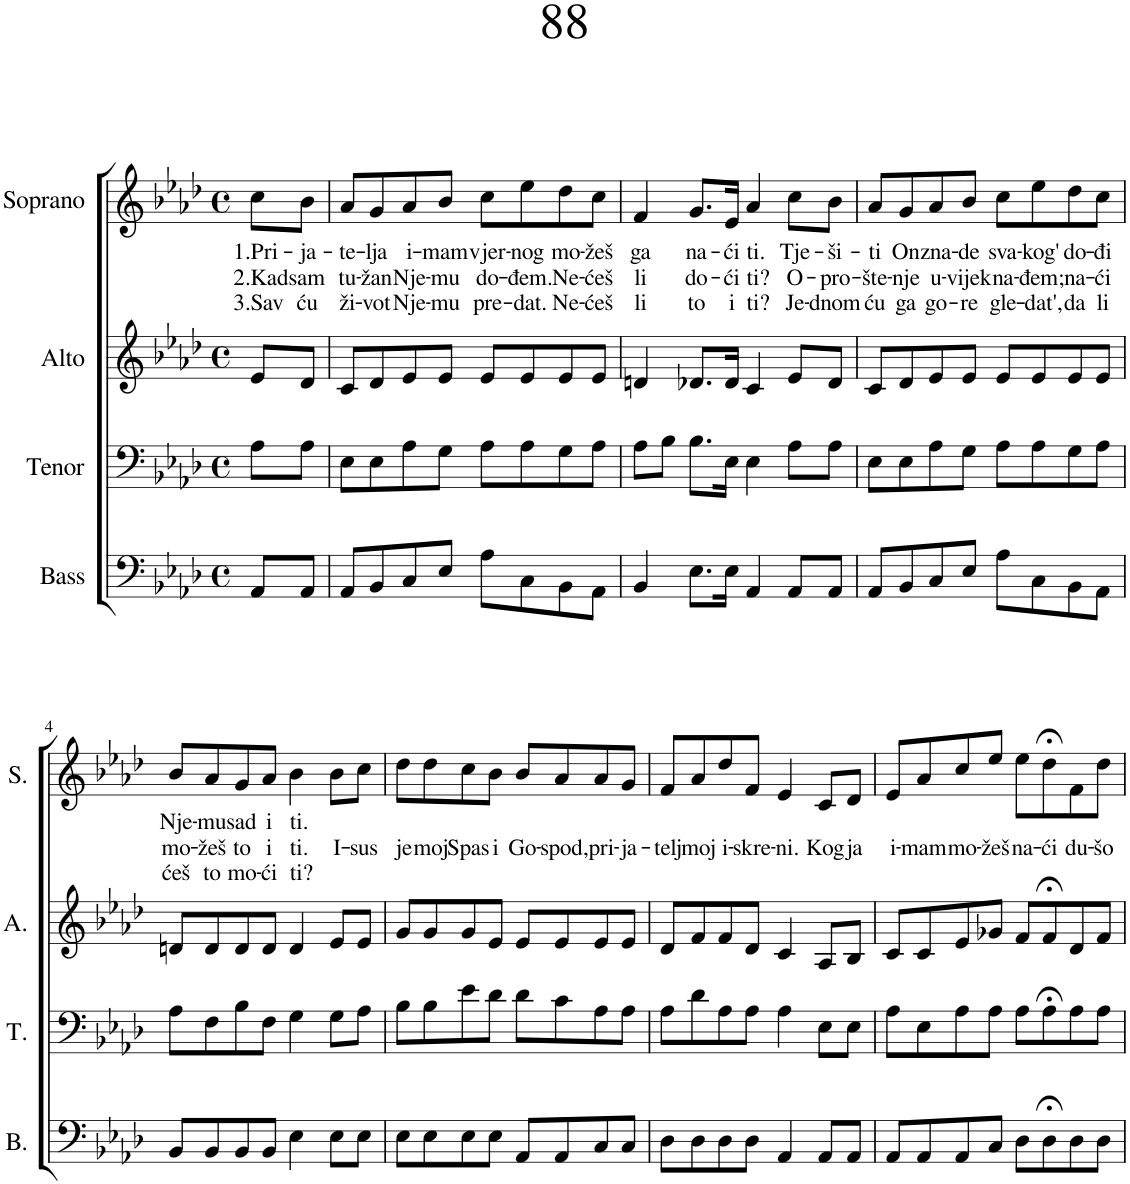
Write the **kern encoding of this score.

**kern	**kern	**kern	**kern	**text	**text	**text
*part4	*part3	*part2	*part1	*part1	*part1	*part1
*staff4	*staff3	*staff2	*staff1	*staff1	*staff1	*staff1
*I"Bass	*I"Tenor	*I"Alto	*I"Soprano	*	*	*
*I'B.	*I'T.	*I'A.	*I'S.	*	*	*
*clefF4	*clefF4	*clefG2	*clefG2	*	*	*
*k[b-e-a-d-]	*k[b-e-a-d-]	*k[b-e-a-d-]	*k[b-e-a-d-]	*	*	*
*M4/4	*M4/4	*M4/4	*M4/4	*	*	*
*met(c)	*met(c)	*met(c)	*met(c)	*	*	*
=	=	=	=	=	=	=
!	!	!	!	!LO:LY:b	!LO:LY:b	!LO:LY:b
8AA-/L	8A-\L	8e-/L	8cc\L	1.Pri-	2.Kad	3.Sav
!	!	!	!	!LO:LY:b	!LO:LY:b	!LO:LY:b
8AA-/J	8A-\J	8d-/J	8b-\J	-ja-	sam	ću
=1	=1	=1	=1	=1	=1	=1
!	!	!	!	!LO:LY:b	!LO:LY:b	!LO:LY:b
8AA-/L	8E-\L	8c/L	8a-/L	-te-	tu-	ži-
!	!	!	!	!LO:LY:b	!LO:LY:b	!LO:LY:b
8BB-/	8E-\	8d-/	8g/	-lja	-žan	-vot
!	!	!	!	!LO:LY:b	!LO:LY:b	!LO:LY:b
8C/	8A-\	8e-/	8a-/	i-	Nje-	Nje-
!	!	!	!	!LO:LY:b	!LO:LY:b	!LO:LY:b
8E-/J	8G\J	8e-/J	8b-/J	-mam	-mu	-mu
!	!	!	!	!LO:LY:b	!LO:LY:b	!LO:LY:b
8A-\L	8A-\L	8e-/L	8cc\L	vjer-	do-	pre-
!	!	!	!	!LO:LY:b	!LO:LY:b	!LO:LY:b
8C\	8A-\	8e-/	8ee-\	-nog	-đem.	-dat.
!	!	!	!	!LO:LY:b	!LO:LY:b	!LO:LY:b
8BB-\	8G\	8e-/	8dd-\	mo-	Ne-	Ne-
!	!	!	!	!LO:LY:b	!LO:LY:b	!LO:LY:b
8AA-\J	8A-\J	8e-/J	8cc\J	-žeš	-ćeš	-ćeš
=2	=2	=2	=2	=2	=2	=2
!	!	!	!	!LO:LY:b	!LO:LY:b	!LO:LY:b
4BB-/	8A-\L	4dn/	4f/	ga	li	li
.	8B-\J	.	.	.	.	.
!	!	!	!	!LO:LY:b	!LO:LY:b	!LO:LY:b
8.E-\L	8.B-\L	8.d-X/L	8.g/L	na-	do-	to
!	!	!	!	!LO:LY:b	!LO:LY:b	!LO:LY:b
16E-\Jk	16E-\Jk	16d-/Jk	16e-/Jk	-ći	-ći	i
!	!	!	!	!LO:LY:b	!LO:LY:b	!LO:LY:b
4AA-/	4E-\	4c/	4a-/	ti.	ti?	ti?
!	!	!	!	!LO:LY:b	!LO:LY:b	!LO:LY:b
8AA-/L	8A-\L	8e-/L	8cc\L	Tje-	O-	Je-
!	!	!	!	!LO:LY:b	!LO:LY:b	!LO:LY:b
8AA-/J	8A-\J	8d-/J	8b-\J	-ši-	-pro-	-dnom
=3	=3	=3	=3	=3	=3	=3
!	!	!	!	!LO:LY:b	!LO:LY:b	!LO:LY:b
8AA-/L	8E-\L	8c/L	8a-/L	-ti	-šte-	ću
!	!	!	!	!LO:LY:b	!LO:LY:b	!LO:LY:b
8BB-/	8E-\	8d-/	8g/	On	-nje	ga
!	!	!	!	!LO:LY:b	!LO:LY:b	!LO:LY:b
8C/	8A-\	8e-/	8a-/	zna-	u-	go-
!	!	!	!	!LO:LY:b	!LO:LY:b	!LO:LY:b
8E-/J	8G\J	8e-/J	8b-/J	-de	-vijek	-re
!	!	!	!	!LO:LY:b	!LO:LY:b	!LO:LY:b
8A-\L	8A-\L	8e-/L	8cc\L	sva-	na-	gle-
!	!	!	!	!LO:LY:b	!LO:LY:b	!LO:LY:b
8C\	8A-\	8e-/	8ee-\	-kog'	-đem;	-dat',
!	!	!	!	!LO:LY:b	!LO:LY:b	!LO:LY:b
8BB-\	8G\	8e-/	8dd-\	do-	na-	da
!	!	!	!	!LO:LY:b	!LO:LY:b	!LO:LY:b
8AA-\J	8A-\J	8e-/J	8cc\J	-đi	-ći	li
!!LO:LB:g=z
=4	=4	=4	=4	=4	=4	=4
!	!	!	!	!LO:LY:b	!LO:LY:b	!LO:LY:b
8BB-/L	8A-\L	8dn/L	8b-/L	Nje-	mo-	ćeš
!	!	!	!	!LO:LY:b	!LO:LY:b	!LO:LY:b
8BB-/	8F\	8d/	8a-/	-mu	-žeš	to
!	!	!	!	!LO:LY:b	!LO:LY:b	!LO:LY:b
8BB-/	8B-\	8d/	8g/	sad	to	mo-
!	!	!	!	!LO:LY:b	!LO:LY:b	!LO:LY:b
8BB-/J	8F\J	8d/J	8a-/J	i	i	-ći
!	!	!	!	!LO:LY:b	!LO:LY:b	!LO:LY:b
4E-\	4G\	4d/	4b-\	ti.	ti.	ti?
!	!	!	!	!	!LO:LY:b	!
8E-\L	8G\L	8e-/L	8b-\L	.	I-	.
!	!	!	!	!	!LO:LY:b	!
8E-\J	8A-\J	8e-/J	8cc\J	.	-sus	.
=5	=5	=5	=5	=5	=5	=5
!	!	!	!	!	!LO:LY:b	!
8E-\L	8B-\L	8g/L	8dd-\L	.	je	.
!	!	!	!	!	!LO:LY:b	!
8E-\	8B-\	8g/	8dd-\	.	moj	.
!	!	!	!	!	!LO:LY:b	!
8E-\	8e-\	8g/	8cc\	.	Spas	.
!	!	!	!	!	!LO:LY:b	!
8E-\J	8d-\J	8e-/J	8b-\J	.	i	.
!	!	!	!	!	!LO:LY:b	!
8AA-/L	8d-\L	8e-/L	8b-/L	.	Go-	.
!	!	!	!	!	!LO:LY:b	!
8AA-/	8c\	8e-/	8a-/	.	-spod,	.
!	!	!	!	!	!LO:LY:b	!
8C/	8A-\	8e-/	8a-/	.	pri-	.
!	!	!	!	!	!LO:LY:b	!
8C/J	8A-\J	8e-/J	8g/J	.	-ja-	.
=6	=6	=6	=6	=6	=6	=6
!	!	!	!	!	!LO:LY:b	!
8D-\L	8A-\L	8d-/L	8f/L	.	-telj	.
!	!	!	!	!	!LO:LY:b	!
8D-\	8d-\	8f/	8a-/	.	moj	.
!	!	!	!	!	!LO:LY:b	!
8D-\	8A-\	8f/	8dd-/	.	i-	.
!	!	!	!	!	!LO:LY:b	!
8D-\J	8A-\J	8d-/J	8f/J	.	-skre-	.
!	!	!	!	!	!LO:LY:b	!
4AA-/	4A-\	4c/	4e-/	.	-ni.	.
!	!	!	!	!	!LO:LY:b	!
8AA-/L	8E-\L	8A-/L	8c/L	.	Kog	.
!	!	!	!	!	!LO:LY:b	!
8AA-/J	8E-\J	8B-/J	8d-/J	.	ja	.
=7	=7	=7	=7	=7	=7	=7
!	!	!	!	!	!LO:LY:b	!
8AA-/L	8A-\L	8c/L	8e-/L	.	i-	.
!	!	!	!	!	!LO:LY:b	!
8AA-/	8E-\	8c/	8a-/	.	-mam	.
!	!	!	!	!	!LO:LY:b	!
8AA-/	8A-\	8e-/	8cc/	.	mo-	.
!	!	!	!	!	!LO:LY:b	!
8C/J	8A-\J	8g-X/J	8ee-/J	.	-žeš	.
!	!	!	!	!	!LO:LY:b	!
8D-\L	8A-\L	8f/L	8ee-\L	.	na-	.
!	!	!	!	!	!LO:LY:b	!
8D-;<\	8A-;<\	8f;</	8dd-;<\	.	-ći	.
!	!	!	!	!	!LO:LY:b	!
8D-\	8A-\	8d-/	8f\	.	du-	.
!	!	!	!	!	!LO:LY:b	!
8D-\J	8A-\J	8f/J	8dd-\J	.	-šo	.
=	=	=	=	=	=	=
*-	*-	*-	*-	*-	*-	*-
